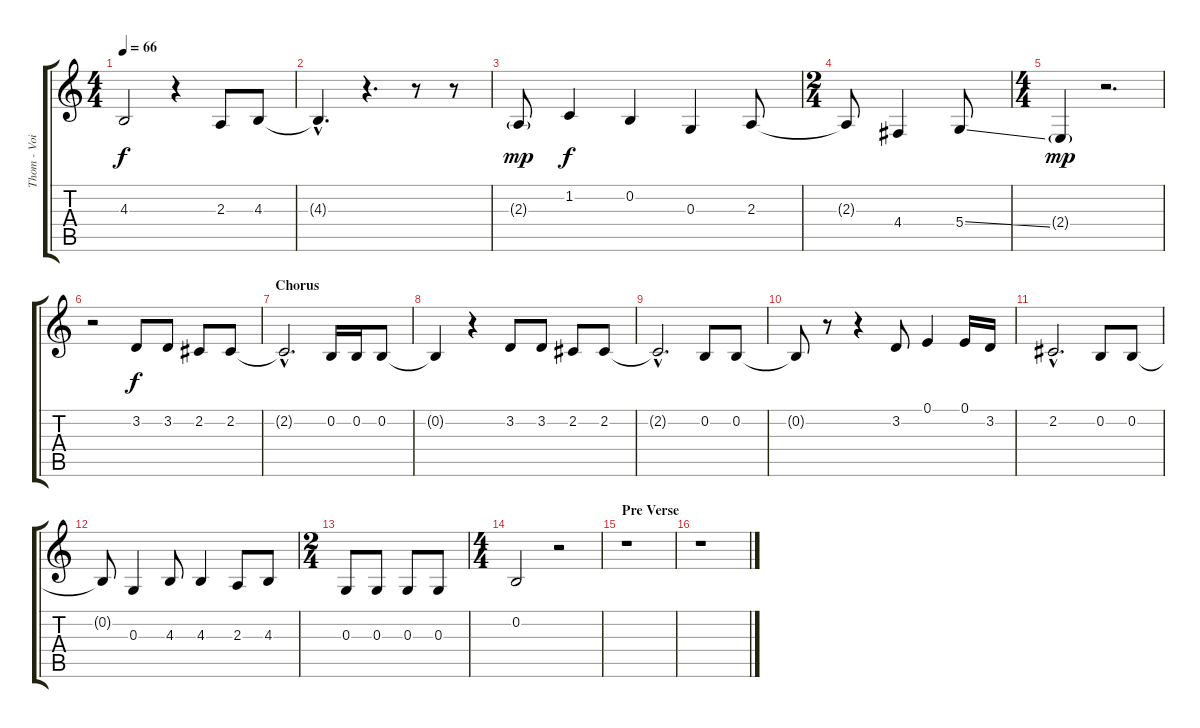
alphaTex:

\track ("Thom - Voice" "Thom - Voi") {instrument cello}
\staff {score tabs}
\tuning (E4 B3 G3 D3 A2 E2) {hide}
\ts (4 4)
\tempo 66
\clef g2
\ks c
4.3.2{dy f} r.4 2.3.8 4.3.8 |
4.3{hac t}.4{d} r.4{d} r.8 r.8 |
2.3{g}.8{dy mp} 1.2.4{dy f} 0.2.4 0.3.4 2.3.8 |
\ts (2 4)
2.3{t}.8 4.4.4 5.4{ss}.8 |
\ts (4 4)
2.4{g}.4{dy mp} r.2{d} |
r.2 3.2.8{dy f} 3.2.8 2.2.8 2.2.8 |
\section ("" "Chorus")
2.2{hac t}.2{d} 0.2.16 0.2.16 0.2.8 |
0.2{t}.4 r.4 3.2.8 3.2.8 2.2.8 2.2.8 |
2.2{hac t}.2{d} 0.2.8 0.2.8 |
0.2{t}.8 r.8 r.4 3.2.8 0.1.4 0.1.16 3.2.16 |
2.2{hac}.2{d} 0.2.8 0.2.8 |
0.2{t}.8 0.3.4 4.3.8 4.3.4 2.3.8 4.3.8 |
\ts (2 4)
0.3.8 0.3.8 0.3.8 0.3.8 |
\ts (4 4)
0.2.2 r.2 |
\section ("" "Pre Verse")
r.1 |
r.1
